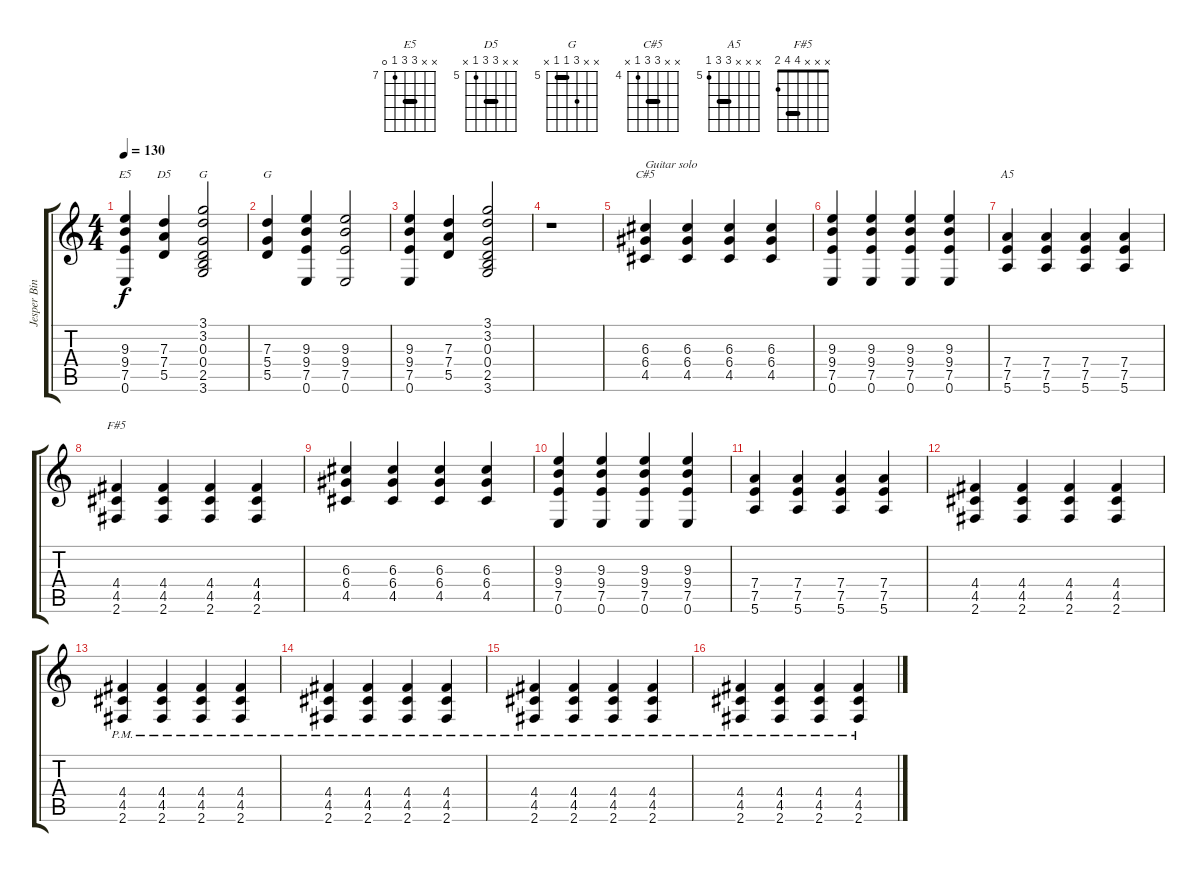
\track ("Jesper Binzer (Rytme guitar)" "Jesper Bin") {instrument overdrivenguitar}
\staff {score tabs}
\tuning (E4 B3 G3 D3 A2 E2) {hide}
\chord ("E5" x x 9 9 7 0) {firstfret 7 barre 9}
\chord ("D5" x x 7 7 5 x) {firstfret 5 barre 7}
\chord ("G" 3 3 0 0 2 3) {barre 3}
\chord ("G" x x 7 5 5 x) {firstfret 5 barre 5}
\chord ("C#5" x x 6 6 4 x) {firstfret 4 barre 6}
\chord ("A5" x x x 7 7 5) {firstfret 5 barre 7}
\chord ("F#5" x x x 4 4 2) {barre 4}
\ts (4 4)
\tempo 130
\clef g2
\ks c
(9.3 9.4 7.5 0.6).4{ch "E5" dy f} (7.3 7.4 5.5).4{ch "D5"} (3.1 3.2 0.3 0.4 2.5 3.6).2{ch "G"} |
(7.3 5.4 5.5).4{ch "G"} (9.3 9.4 7.5 0.6).4 (9.3 9.4 7.5 0.6).2 |
(9.3 9.4 7.5 0.6).4 (7.3 7.4 5.5).4 (3.1 3.2 0.3 0.4 2.5 3.6).2 |
r.1 |
(6.3 6.4 4.5).4{ch "C#5" txt "Guitar solo"} (6.3 6.4 4.5).4 (6.3 6.4 4.5).4 (6.3 6.4 4.5).4 |
(9.3 9.4 7.5 0.6).4 (9.3 9.4 7.5 0.6).4 (9.3 9.4 7.5 0.6).4 (9.3 9.4 7.5 0.6).4 |
(7.4 7.5 5.6).4{ch "A5"} (7.4 7.5 5.6).4 (7.4 7.5 5.6).4 (7.4 7.5 5.6).4 |
(4.4 4.5 2.6).4{ch "F#5"} (4.4 4.5 2.6).4 (4.4 4.5 2.6).4 (4.4 4.5 2.6).4 |
(6.3 6.4 4.5).4 (6.3 6.4 4.5).4 (6.3 6.4 4.5).4 (6.3 6.4 4.5).4 |
(9.3 9.4 7.5 0.6).4 (9.3 9.4 7.5 0.6).4 (9.3 9.4 7.5 0.6).4 (9.3 9.4 7.5 0.6).4 |
(7.4 7.5 5.6).4 (7.4 7.5 5.6).4 (7.4 7.5 5.6).4 (7.4 7.5 5.6).4 |
(4.4 4.5 2.6).4 (4.4 4.5 2.6).4 (4.4 4.5 2.6).4 (4.4 4.5 2.6).4 |
(4.4{pm} 4.5{pm} 2.6{pm}).4 (4.4{pm} 4.5{pm} 2.6{pm}).4 (4.4{pm} 4.5{pm} 2.6{pm}).4 (4.4{pm} 4.5{pm} 2.6{pm}).4 |
(4.4{pm} 4.5{pm} 2.6{pm}).4 (4.4{pm} 4.5{pm} 2.6{pm}).4 (4.4{pm} 4.5{pm} 2.6{pm}).4 (4.4{pm} 4.5{pm} 2.6{pm}).4 |
(4.4{pm} 4.5{pm} 2.6{pm}).4 (4.4{pm} 4.5{pm} 2.6{pm}).4 (4.4{pm} 4.5{pm} 2.6{pm}).4 (4.4{pm} 4.5{pm} 2.6{pm}).4 |
(4.4{pm} 4.5{pm} 2.6{pm}).4 (4.4{pm} 4.5{pm} 2.6{pm}).4 (4.4{pm} 4.5{pm} 2.6{pm}).4 (4.4{pm} 4.5{pm} 2.6{pm}).4
